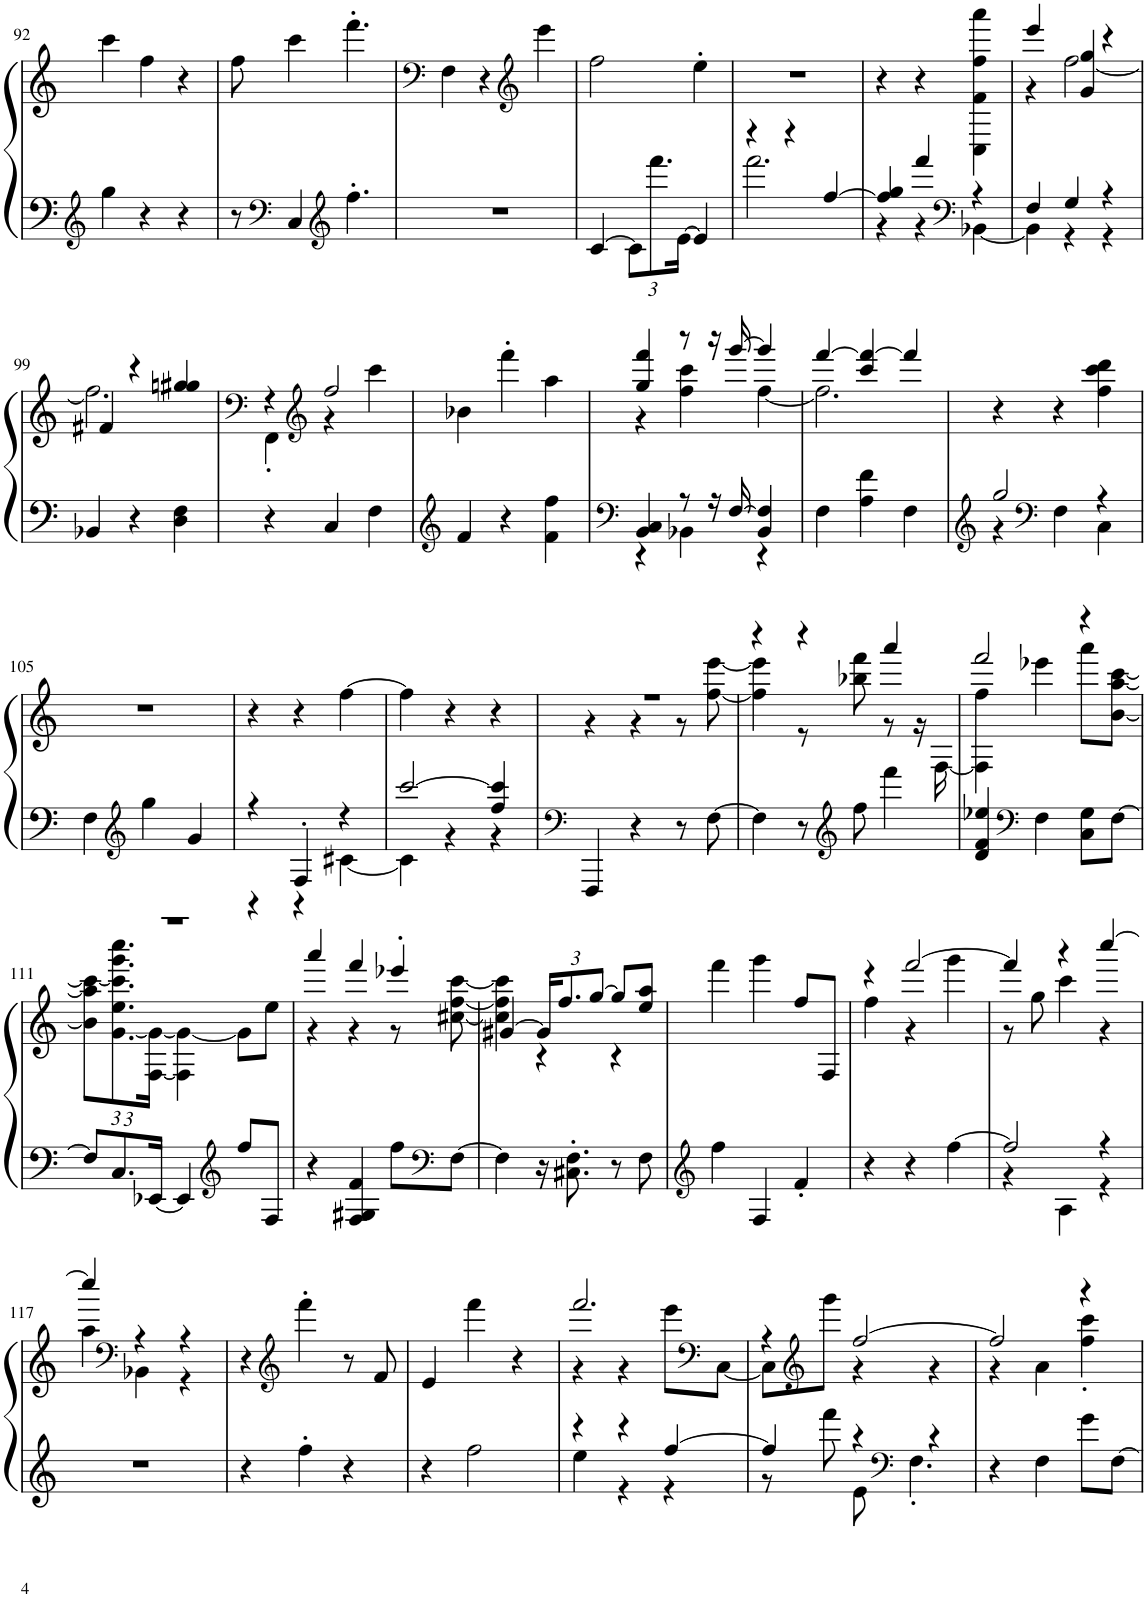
**kern	**kern
*part1	*part1
*staff2	*staff1
*I"Piano	*
*I'Pno.	*
!!LO:PB:g=z
*clefG2	*clefG2
*k[]	*k[]
*M3/4	*M3/4
=92	=92
4gg\	4ccc\
4r	4ff\
4r	4r
=93	=93
8r	8ff\
*clefF4	*
4C/	4ccc\
*clefG2	*
4.ff'\	4.fff'\
=94	=94
*	*clefF4
2.r	4F\
.	4r
*	*clefG2
.	4eee\
=95	=95
[4c/	2ff\
*Xbrackettup	*
12c\L]	.
12.fff\	.
[24e\Jk	.
4e/]	4ee'\
=96	=96
*^	*
4r	2.fff\	2.r
4r	.	.
[4ff/	.	.
=97	=97	=97
4ff/] 4gg/	4r	4r
4fff/	4r	4r
*clefF4	*	*
4r	[4BB-X\	4C\ 4f\ 4ff\ 4aaa\
=98	=98	=98
*	*	*^
4F/	4BB-\]	4eee/	4r
4G/	4r	4g/ 4gg/	[2ff\
4r	4r	4r	.
*v	*v	*	*
!!LO:LB:g=z	!!
=99	=99	=99
4BB-X/	4f#X/	2.ff\]
4r	4r	.
4D\ 4F\	4ggn/ 4gg#X/	.
=100	=100	=100
*	*clefF4	*
4r	4r	4FF'\
*	*clefG2	*
4C/	2ff/	4r
4F\	.	4ccc\
*	*v	*v
=101	=101
*clefG2	*
4f/	4b-X\
4r	4fff'\
4f\ 4ff\	4aa\
=102	=102
*clefF4	*
*^	*^
4BB/ 4C/	4r	4gg/ 4fff/	4r
8r	4BB-X\	8r	4ff\ 4ccc\
16r	.	16r	.
[16F/	.	[16ggg/	.
4BB-/ 4F/]	4r	4ggg/]	[4ff\
*v	*v	*	*
=103	=103	=103
4F\	[4fff/	2.ff\]
4A\ 4f\	4ccc/ 4fff/_	.
4F\	4fff/]	.
*	*v	*v
=104	=104
*clefG2	*
*^	*
2gg/	4r	4r
*clefF4	*	*
.	4F\	4r
4r	4C\	4ff\ 4ccc\ 4ddd\
*v	*v	*
!!LO:LB:g=z
=105	=105
4F\	2.r
*clefG2	*
4gg\	.
4g/	.
=106	=106
*^	*
4r	4r	4r
4F'/	4r	4r
4r	[4c#X\	[4ff\
=107	=107	=107
[2ccc/	4c#\]	4ff\]
.	4r	4r
4ff/ 4ccc/]	4r	4r
*v	*v	*
=108	=108
*clefF4	*
*	*^
4FFF/	2.r	4r
4r	.	4r
8r	.	8r
[8F\	.	[8ff\ [8eee\
=109	=109	=109
4F\]	4r	4ff\] 4eee\]
8r	4r	8r
*clefG2	*	*
8ff\	.	8bb-X\ 8fff\
4fff\	4aaa/	8r
.	.	16r
.	.	[16F\
=110	=110	=110
4d/ 4f/ 4ee-X/	2fff/	4F\] 4ff\
*clefF4	*	*
4F\	.	4eee-X\
8C\ 8G\L	4r	8aaa\L
[8F\J	.	[8b\ [8aa\ [8ccc\J
!!LO:LB:g=z	!!
=111	=111	=111
*	*	*Xbrackettup
12F/L]	2.r	12b\] 12aa\] 12ccc\_L
12.C/	.	[12.g\ 12.ee\ 12.ccc\] 12.ggg\ 12.cccc\
[24EE-X/Jk	.	[24F\ 24g\_Jk
4EE-/]	.	4F\] 4g\_
*clefG2	*	*
8ff/L	.	8g\L]
8F/J	.	8ee\J
=112	=112	=112
4r	4aaa/	4r
4F/ 4G#X/ 4f/	4fff/	4r
8ff\L	4eee-X'/	8r
*clefF4	*	*
[8F\J	.	[8cc#X\ [8ff\ [8ccc\
=113	=113	=113
4F\]	[4g#X/	4cc#\] 4ff\] 4ccc\]
16r	24g#/KL]	4r
.	12.ff/	.
8.C#X\' 8.F\'	.	.
.	[12gg/J	.
8r	8gg/L]	4r
8F\	8ee/ 8aa/J	.
*	*v	*v
=114	=114
*clefG2	*
4ff\	4fff\
4F/	4ggg\
4f'/	8ff/L
.	8F/J
=115	=115
*	*^
4r	4r	4ff\
4r	[2fff/	4r
[4ff\	.	4ggg\
=116	=116	=116
*^	*	*
2ff/]	4r	4fff/]	8r
.	.	.	8gg\
.	4A\	4r	4ccc\
4r	4r	[4cccc/	4r
*v	*v	*	*
!!LO:LB:g=z	!!
=117	=117	=117
2.r	4cccc/]	4aa\
*	*clefF4	*
.	4r	4BB-X\
.	4r	4r
*	*v	*v
=118	=118
4r	4r
*	*clefG2
4ff'\	4fff'\
4r	8r
.	8f/
=119	=119
4r	4e/
2ff\	4fff\
.	4r
=120	=120
*^	*^
4r	4ee\	2.fff/	4r
4r	4r	.	4r
[4ff/	4r	.	8eee\L
*	*	*clefF4	*
.	.	.	[8C\J
=121	=121	=121	=121
4ff/]	8r	4r	8C\L]
*	*	*clefG2	*
.	8fff\	.	8ggg\J
4r	8e\	[2ff/	4r
*clefF4	*	*	*
.	4.F'\	.	.
4r	.	.	4r
*v	*v	*	*
=122	=122	=122
4r	2ff/]	4r
4F\	.	4a\
8g\L	4r	4ff\' 4ccc\'
[8F\J	.	.
*	*v	*v
=	=
*-	*-
